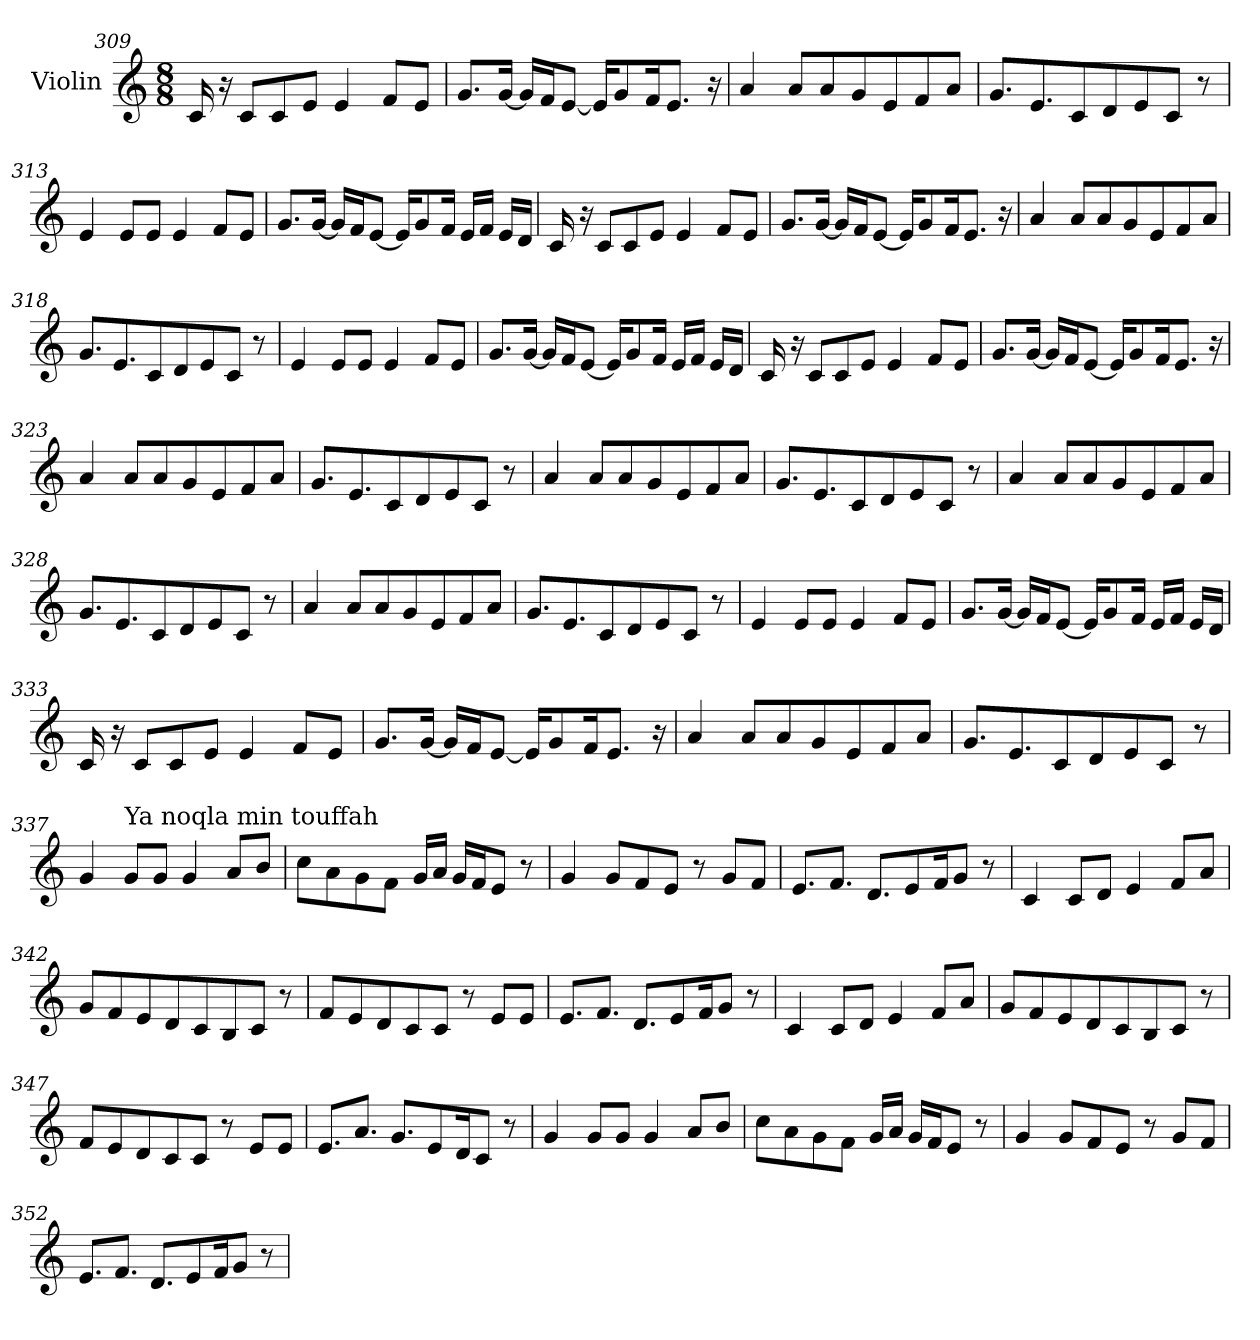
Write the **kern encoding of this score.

**kern
*part1
*staff1
*I"Violin
*clefG2
*k[]
*M8/8
=309
16c/
16r
8c/L
8c/
8e/J
4e/
8f/L
8e/J
=310
8.g/L
[16g/Jk
16g/LL]
16f/J
[8e/J
16e/KL]
8g/
16f/K
8.e/J
16r
!!LO:PB:g=z
=311
4a/
8a/L
8a/
8g/
8e/
8f/
8a/J
=312
8.g/L
8.e/
8c/
8d/
8e/
8c/J
8r
=313
4e/
8e/L
8e/J
4e/
8f/L
8e/J
=314
8.g/L
[16g/Jk
16g/LL]
16f/J
[8e/J
16e/KL]
8g/
16f/Jk
16e/LL
16f/JJ
16e/LL
16d/JJ
!!LO:LB:g=z
=315
16c/
16r
8c/L
8c/
8e/J
4e/
8f/L
8e/J
=316
8.g/L
[16g/Jk
16g/LL]
16f/J
[8e/J
16e/KL]
8g/
16f/K
8.e/J
16r
=317
4a/
8a/L
8a/
8g/
8e/
8f/
8a/J
=318
8.g/L
8.e/
8c/
8d/
8e/
8c/J
8r
!!LO:LB:g=z
=319
4e/
8e/L
8e/J
4e/
8f/L
8e/J
=320
8.g/L
[16g/Jk
16g/LL]
16f/J
[8e/J
16e/KL]
8g/
16f/Jk
16e/LL
16f/JJ
16e/LL
16d/JJ
=321
16c/
16r
8c/L
8c/
8e/J
4e/
8f/L
8e/J
!!LO:LB:g=z
=322
8.g/L
[16g/Jk
16g/LL]
16f/J
[8e/J
16e/KL]
8g/
16f/K
8.e/J
16r
=323
4a/
8a/L
8a/
8g/
8e/
8f/
8a/J
=324
8.g/L
8.e/
8c/
8d/
8e/
8c/J
8r
=325
4a/
8a/L
8a/
8g/
8e/
8f/
8a/J
!!LO:LB:g=z
=326
8.g/L
8.e/
8c/
8d/
8e/
8c/J
8r
=327
4a/
8a/L
8a/
8g/
8e/
8f/
8a/J
=328
8.g/L
8.e/
8c/
8d/
8e/
8c/J
8r
=329
4a/
8a/L
8a/
8g/
8e/
8f/
8a/J
!!LO:LB:g=z
=330
8.g/L
8.e/
8c/
8d/
8e/
8c/J
8r
=331
4e/
8e/L
8e/J
4e/
8f/L
8e/J
=332
8.g/L
[16g/Jk
16g/LL]
16f/J
[8e/J
16e/KL]
8g/
16f/Jk
16e/LL
16f/JJ
16e/LL
16d/JJ
=333
16c/
16r
8c/L
8c/
8e/J
4e/
8f/L
8e/J
!!LO:LB:g=z
=334
8.g/L
[16g/Jk
16g/LL]
16f/J
[8e/J
16e/KL]
8g/
16f/K
8.e/J
16r
=335
4a/
8a/L
8a/
8g/
8e/
8f/
8a/J
=336
8.g/L
8.e/
8c/
8d/
8e/
8c/J
8r
=337
4g/
!LO:TX:a:t=Ya noqla min touffah
8g/L
8g/J
4g/
8a/L
8b/J
!!LO:LB:g=z
=338
8cc\L
8a\
8g\
8f\J
16g/LL
16a/JJ
16g/LL
16f/J
8e/J
8r
=339
4g/
8g/L
8f/
8e/J
8r
8g/L
8f/J
=340
8.e/L
8.f/J
8.d/L
8e/
16f/K
8g/J
8r
=341
4c/
8c/L
8d/J
4e/
8f/L
8a/J
!!LO:PB:g=z
=342
8g/L
8f/
8e/
8d/
8c/
8B/
8c/J
8r
=343
8f/L
8e/
8d/
8c/
8c/J
8r
8e/L
8e/J
=344
8.e/L
8.f/J
8.d/L
8e/
16f/K
8g/J
8r
=345
4c/
8c/L
8d/J
4e/
8f/L
8a/J
!!LO:LB:g=z
=346
8g/L
8f/
8e/
8d/
8c/
8B/
8c/J
8r
=347
8f/L
8e/
8d/
8c/
8c/J
8r
8e/L
8e/J
=348
8.e/L
8.a/J
8.g/L
8e/
16d/K
8c/J
8r
=349
4g/
8g/L
8g/J
4g/
8a/L
8b/J
!!LO:LB:g=z
=350
8cc\L
8a\
8g\
8f\J
16g/LL
16a/JJ
16g/LL
16f/J
8e/J
8r
=351
4g/
8g/L
8f/
8e/J
8r
8g/L
8f/J
=352
8.e/L
8.f/J
8.d/L
8e/
16f/K
8g/J
8r
=
*-
